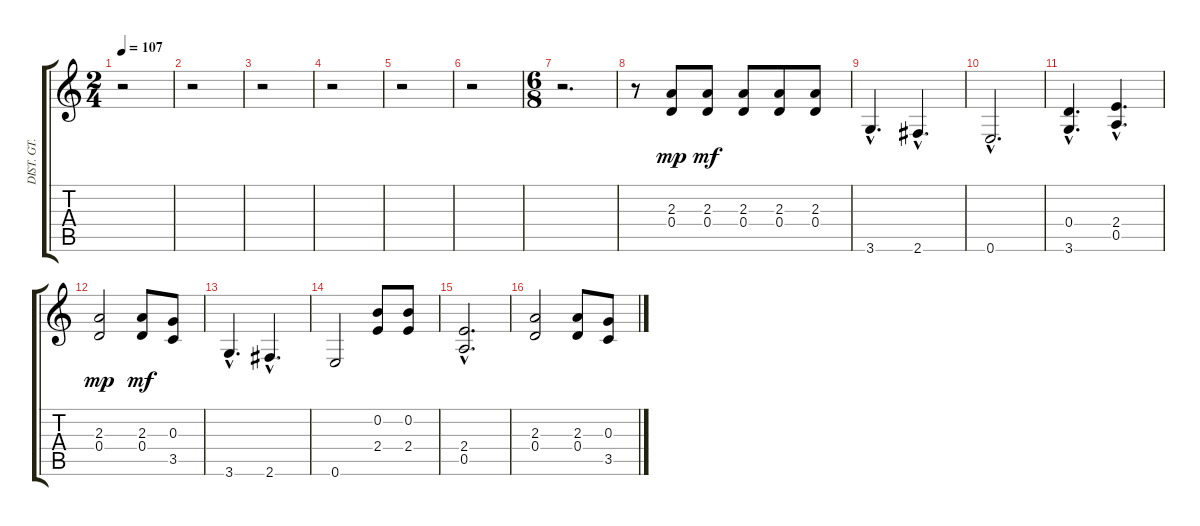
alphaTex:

\track ("DIST. GT." "DIST. GT.") {instrument distortionguitar}
\staff {score tabs}
\tuning (E4 B3 G3 D3 A2 E2) {hide}
\ts (2 4)
\tempo 107
\clef g2
\ks c
r.2{dy mp instrument distortionguitar} |
r.2 |
r.2 |
r.2 |
r.2 |
r.2 |
\ts (6 8)
r.2{d} |
r.8 (2.3 0.4).8 (2.3 0.4).8{dy mf} (2.3 0.4).8 (2.3 0.4).8 (2.3 0.4).8 |
3.6{hac}.4{d} 2.6{hac}.4{d} |
0.6{hac}.2{d} |
(0.4{hac} 3.6{hac}).4{d} (2.4{hac} 0.5{hac}).4{d} |
(2.3 0.4).2{dy mp} (2.3 0.4).8{dy mf} (0.3 3.5).8 |
3.6{hac}.4{d} 2.6{hac}.4{d} |
0.6.2 (0.2 2.4).8 (0.2 2.4).8 |
(2.4{hac} 0.5{hac}).2{d} |
(2.3 0.4).2 (2.3 0.4).8 (0.3 3.5).8
